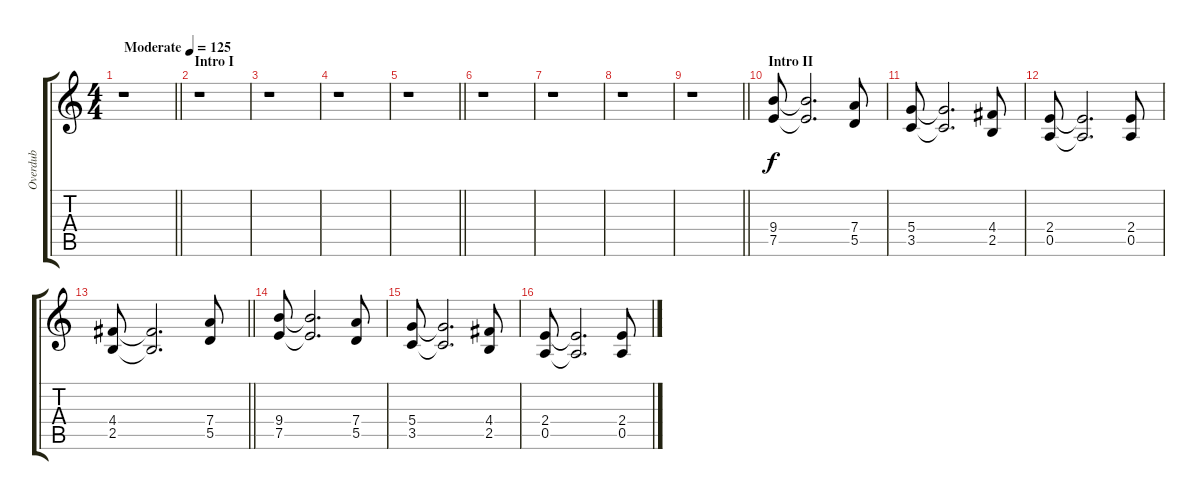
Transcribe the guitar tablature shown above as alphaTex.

\track ("Overdub" "Overdub") {instrument distortionguitar}
\staff {score tabs}
\tuning (E4 B3 G3 D3 A2 E2) {hide}
\ts (4 4)
\tempo (125 "Moderate")
\clef g2
\barLineRight lightlight
\ks c
r.1{dy f instrument distortionguitar} |
\section ("" "Intro I")
r.1 |
r.1 |
r.1 |
\barLineRight lightlight
r.1 |
r.1 |
r.1 |
r.1 |
\barLineRight lightlight
r.1 |
\section ("" "Intro II")
(9.4 7.5).8 (9.4{t} 7.5{t}).2{d} (7.4 5.5).8 |
(5.4 3.5).8 (5.4{t} 3.5{t}).2{d} (4.4 2.5).8 |
(2.4 0.5).8 (2.4{t} 0.5{t}).2{d} (2.4 0.5).8 |
\barLineRight lightlight
(4.4 2.5).8 (4.4{t} 2.5{t}).2{d} (7.4 5.5).8 |
(9.4 7.5).8 (9.4{t} 7.5{t}).2{d} (7.4 5.5).8 |
(5.4 3.5).8 (5.4{t} 3.5{t}).2{d} (4.4 2.5).8 |
(2.4 0.5).8 (2.4{t} 0.5{t}).2{d} (2.4 0.5).8
